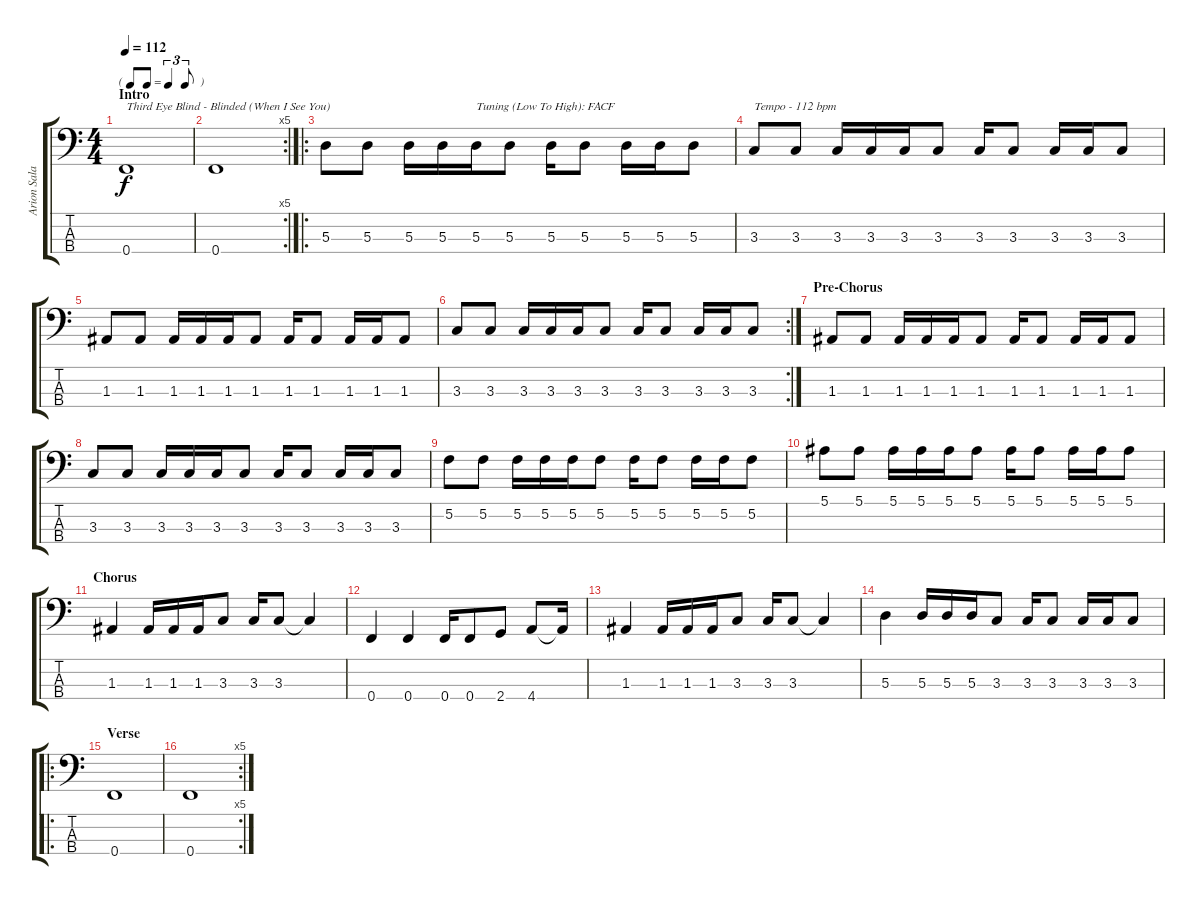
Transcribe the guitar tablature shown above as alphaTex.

\track ("Arion Salazar" "Arion Sala") {instrument electricbasspick}
\staff {score tabs}
\tuning (F2 C2 A1 F1) {hide}
\ts (4 4)
\tf triplet8th
\section ("" "Intro")
\tempo 112
\clef f4
\ks c
0.4.1{txt "Third Eye Blind - Blinded (When I See You)" dy f instrument electricbasspick} |
\rc 5
0.4.1 |
\ro
5.3.8 5.3.8 5.3.16 5.3.16 5.3.16{txt "Tuning (Low To High): FACF"} 5.3.8 5.3.16 5.3.8 5.3.16 5.3.16 5.3.8 |
3.3.8{txt "Tempo - 112 bpm"} 3.3.8 3.3.16 3.3.16 3.3.16 3.3.8 3.3.16 3.3.8 3.3.16 3.3.16 3.3.8 |
1.3.8 1.3.8 1.3.16 1.3.16 1.3.16 1.3.8 1.3.16 1.3.8 1.3.16 1.3.16 1.3.8 |
\rc 2
3.3.8 3.3.8 3.3.16 3.3.16 3.3.16 3.3.8 3.3.16 3.3.8 3.3.16 3.3.16 3.3.8 |
\section ("" "Pre-Chorus")
1.3.8 1.3.8 1.3.16 1.3.16 1.3.16 1.3.8 1.3.16 1.3.8 1.3.16 1.3.16 1.3.8 |
3.3.8 3.3.8 3.3.16 3.3.16 3.3.16 3.3.8 3.3.16 3.3.8 3.3.16 3.3.16 3.3.8 |
5.2.8 5.2.8 5.2.16 5.2.16 5.2.16 5.2.8 5.2.16 5.2.8 5.2.16 5.2.16 5.2.8 |
5.1.8 5.1.8 5.1.16 5.1.16 5.1.16 5.1.8 5.1.16 5.1.8 5.1.16 5.1.16 5.1.8 |
\section ("" "Chorus")
1.3.4 1.3.16 1.3.16 1.3.16 3.3.8 3.3.16 3.3.8 3.3{t}.4 |
0.4.4 0.4.4 0.4.16 0.4.8 2.4.8 4.4.8 4.4{t}.16 |
1.3.4 1.3.16 1.3.16 1.3.16 3.3.8 3.3.16 3.3.8 3.3{t}.4 |
5.3.4 5.3.16 5.3.16 5.3.16 3.3.8 3.3.16 3.3.8 3.3.16 3.3.16 3.3.8 |
\ro
\section ("" "Verse")
0.4.1 |
\rc 5
0.4.1
